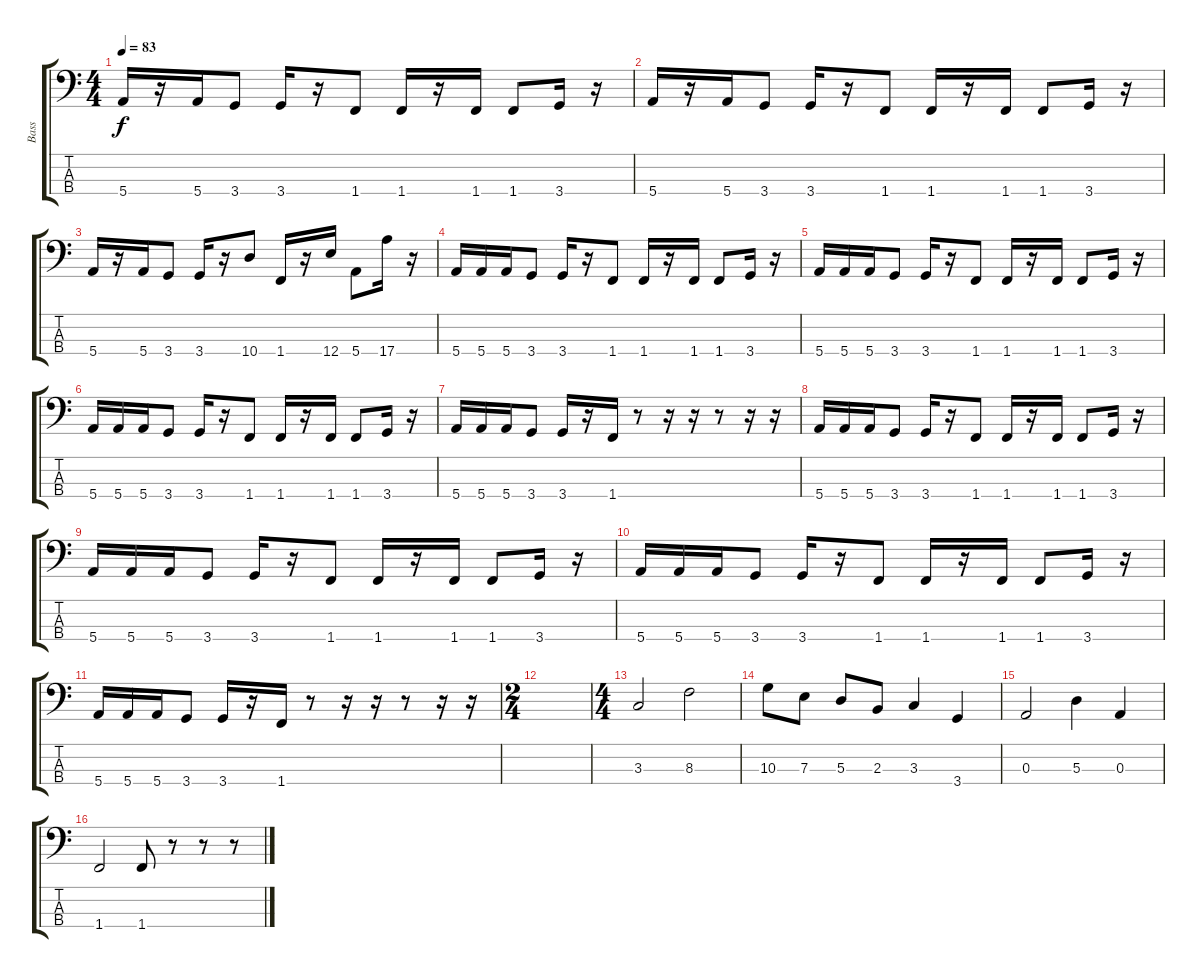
\track ("Bass" "Bass") {instrument electricbassfinger}
\staff {score tabs}
\tuning (G2 D2 A1 E1) {hide}
\ts (4 4)
\tempo 83
\clef f4
\ks c
5.4.16{dy f} r.16 5.4.16 3.4.8 3.4.16 r.16 1.4.8 1.4.16 r.16 1.4.16 1.4.8 3.4.16 r.16 |
5.4.16 r.16 5.4.16 3.4.8 3.4.16 r.16 1.4.8 1.4.16 r.16 1.4.16 1.4.8 3.4.16 r.16 |
5.4.16 r.16 5.4.16 3.4.8 3.4.16 r.16 10.4.8 1.4.16 r.16 12.4.16 5.4.8 17.4.16 r.16 |
5.4.16 5.4.16 5.4.16 3.4.8 3.4.16 r.16 1.4.8 1.4.16 r.16 1.4.16 1.4.8 3.4.16 r.16 |
5.4.16 5.4.16 5.4.16 3.4.8 3.4.16 r.16 1.4.8 1.4.16 r.16 1.4.16 1.4.8 3.4.16 r.16 |
5.4.16 5.4.16 5.4.16 3.4.8 3.4.16 r.16 1.4.8 1.4.16 r.16 1.4.16 1.4.8 3.4.16 r.16 |
5.4.16 5.4.16 5.4.16 3.4.8 3.4.16 r.16 1.4.16 r.8 r.16 r.16 r.8 r.16 r.16 |
5.4.16 5.4.16 5.4.16 3.4.8 3.4.16 r.16 1.4.8 1.4.16 r.16 1.4.16 1.4.8 3.4.16 r.16 |
5.4.16 5.4.16 5.4.16 3.4.8 3.4.16 r.16 1.4.8 1.4.16 r.16 1.4.16 1.4.8 3.4.16 r.16 |
5.4.16 5.4.16 5.4.16 3.4.8 3.4.16 r.16 1.4.8 1.4.16 r.16 1.4.16 1.4.8 3.4.16 r.16 |
5.4.16 5.4.16 5.4.16 3.4.8 3.4.16 r.16 1.4.16 r.8 r.16 r.16 r.8 r.16 r.16 |
\ts (2 4)
|
\ts (4 4)
3.3.2 8.3.2 |
10.3.8 7.3.8 5.3.8 2.3.8 3.3.4 3.4.4 |
0.3.2 5.3.4 0.3.4 |
1.4.2 1.4.8 r.8 r.8 r.8
